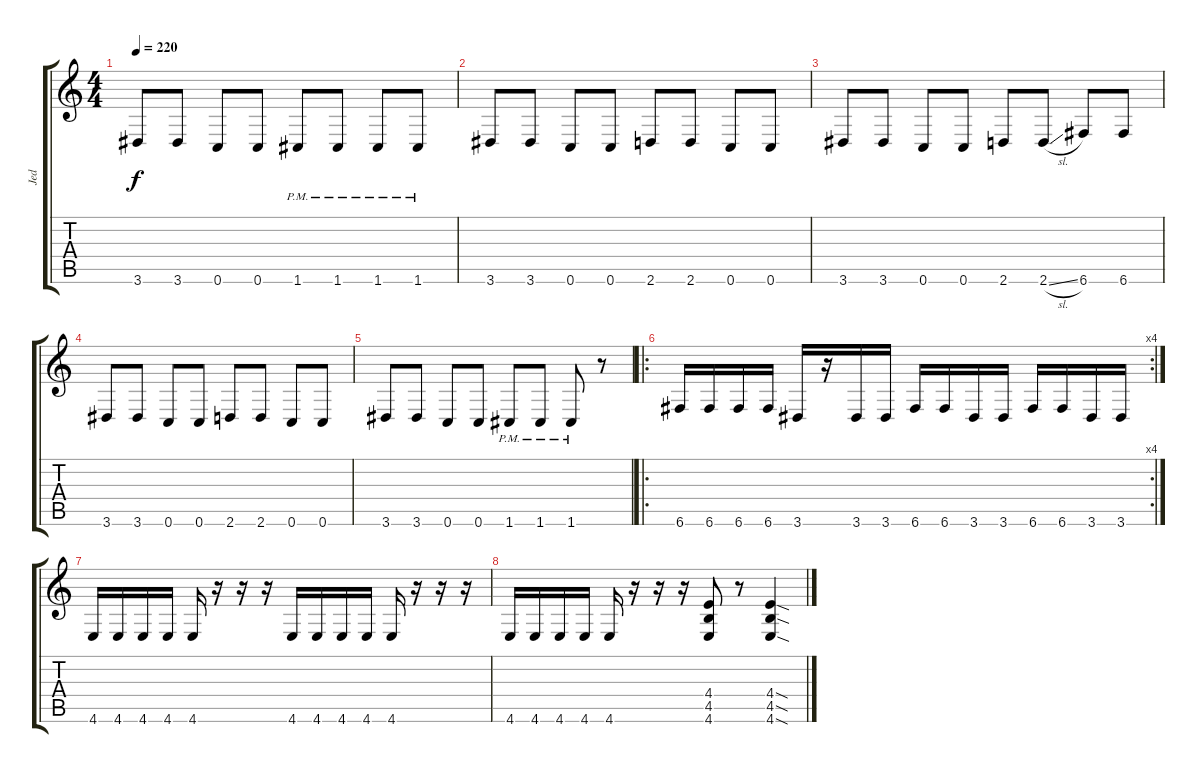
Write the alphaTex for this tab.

\track ("Jed" "Jed") {instrument distortionguitar}
\staff {score tabs}
\tuning (E4 C4 G3 C3 G2 C2) {hide}
\ts (4 4)
\tempo 220
\clef g2
\ks c
3.6.8{dy f} 3.6.8 0.6.8 0.6.8 1.6{pm}.8 1.6{pm}.8 1.6{pm}.8 1.6{pm}.8 |
3.6.8 3.6.8 0.6.8 0.6.8 2.6.8 2.6.8 0.6.8 0.6.8 |
3.6.8 3.6.8 0.6.8 0.6.8 2.6.8 2.6{sl}.8 6.6.8 6.6.8 |
3.6.8 3.6.8 0.6.8 0.6.8 2.6.8 2.6.8 0.6.8 0.6.8 |
3.6.8 3.6.8 0.6.8 0.6.8 1.6{pm}.8 1.6{pm}.8 1.6{pm}.8 r.8 |
\ro
\rc 4
6.6.16 6.6.16 6.6.16 6.6.16 3.6.16 r.16 3.6.16 3.6.16 6.6.16 6.6.16 3.6.16 3.6.16 6.6.16 6.6.16 3.6.16 3.6.16 |
4.6.16 4.6.16 4.6.16 4.6.16 4.6.16 r.16 r.16 r.16 4.6.16 4.6.16 4.6.16 4.6.16 4.6.16 r.16 r.16 r.16 |
4.6.16 4.6.16 4.6.16 4.6.16 4.6.16 r.16 r.16 r.16 (4.4 4.5 4.6).8 r.8 (4.4{sod} 4.5{sod} 4.6{sod}).4
